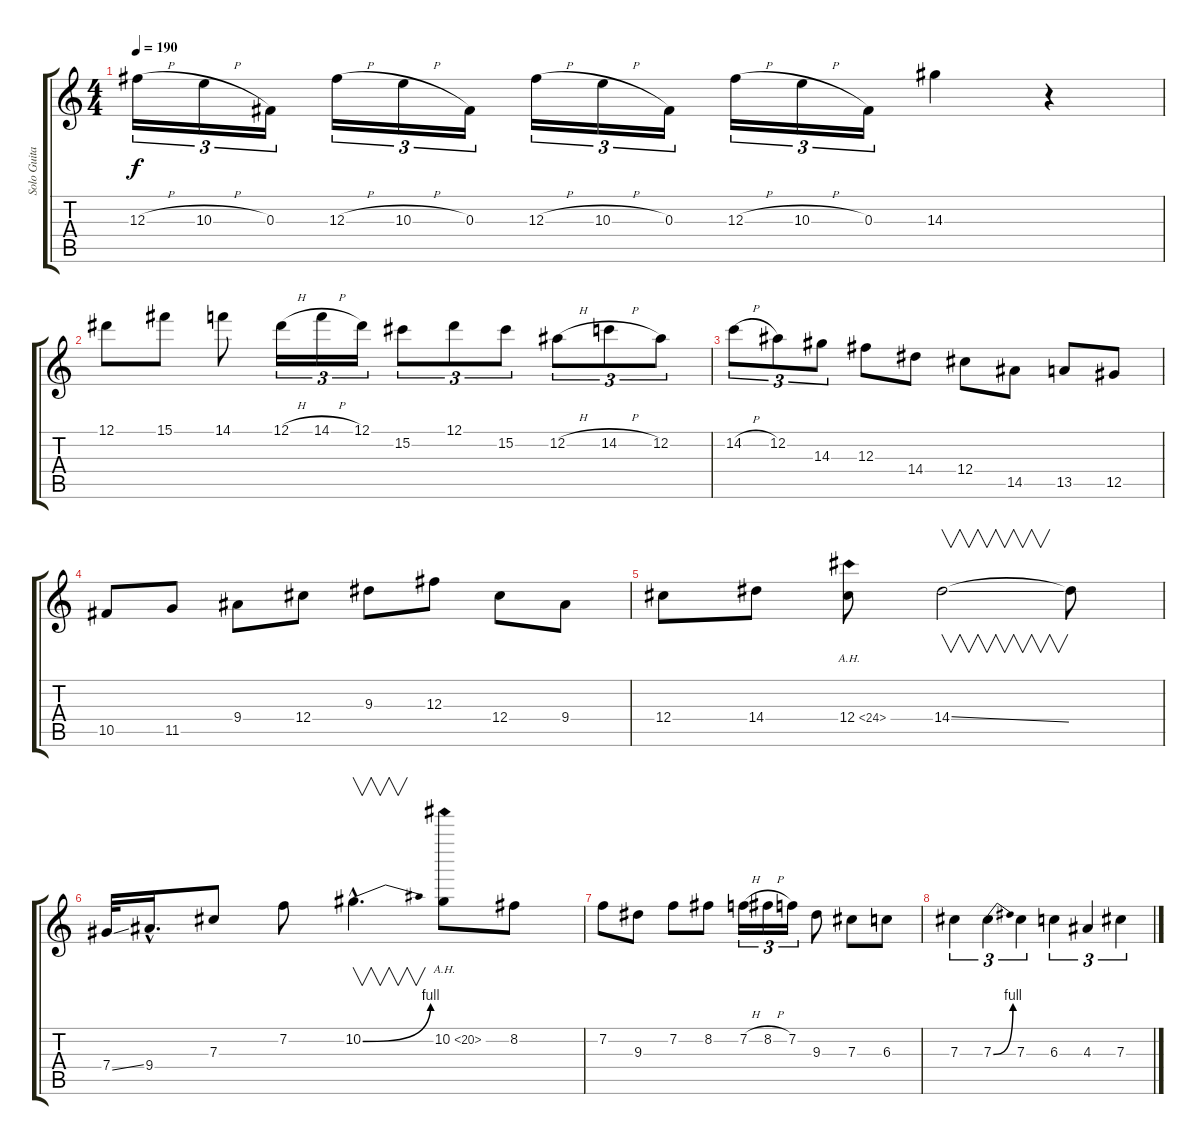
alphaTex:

\track ("Solo Guitar " "Solo Guita") {instrument overdrivenguitar}
\staff {score tabs}
\tuning (Eb4 Bb3 Gb3 Db3 Ab2 Eb2) {hide}
\ts (4 4)
\tempo 190
\clef g2
\ks c
12.3{h}.16{tu (3 2) dy f} 10.3{h}.16{tu (3 2)} 0.3.16{tu (3 2)} 12.3{h}.16{tu (3 2)} 10.3{h}.16{tu (3 2)} 0.3.16{tu (3 2)} 12.3{h}.16{tu (3 2)} 10.3{h}.16{tu (3 2)} 0.3.16{tu (3 2)} 12.3{h}.16{tu (3 2)} 10.3{h}.16{tu (3 2)} 0.3.16{tu (3 2)} 14.3.4 r.4 |
12.1.8 15.1.8 14.1.8 12.1{h}.16{tu (3 2)} 14.1{h}.16{tu (3 2)} 12.1.16{tu (3 2)} 15.2.8{tu (3 2)} 12.1.8{tu (3 2)} 15.2.8{tu (3 2)} 12.2{h}.8{tu (3 2)} 14.2{h}.8{tu (3 2)} 12.2.8{tu (3 2)} |
14.2{h}.8{tu (3 2)} 12.2.8{tu (3 2)} 14.3.8{tu (3 2)} 12.3.8 14.4.8 12.4.8 14.5.8 13.5.8 12.5.8 |
10.5.8 11.5.8 9.4.8 12.4.8 9.3.8 12.3.8 12.4.8 9.4.8 |
12.4.8 14.4.8 12.4{ah 12}.8 14.4{ss}.2{v} 14.4{t}.8 |
7.4{ss}.32 9.4{hac}.16{d} 7.3.8 7.2.8 10.2{be (bend 0 0 60 4) hac}.4{v d} 10.2{ah 10}.8 8.2.8 |
7.2.8 9.3.8 7.2.8 8.2.8 7.2{h}.16{tu (3 2)} 8.2{h}.16{tu (3 2)} 7.2.16{tu (3 2)} 9.3.8 7.3.8 6.3.8 |
7.3.4{tu (3 2)} 7.3{be (bend 0 0 60 4)}.4{tu (3 2)} 7.3.4{tu (3 2)} 6.3.4{tu (3 2)} 4.3.4{tu (3 2)} 7.3.4{tu (3 2)}
